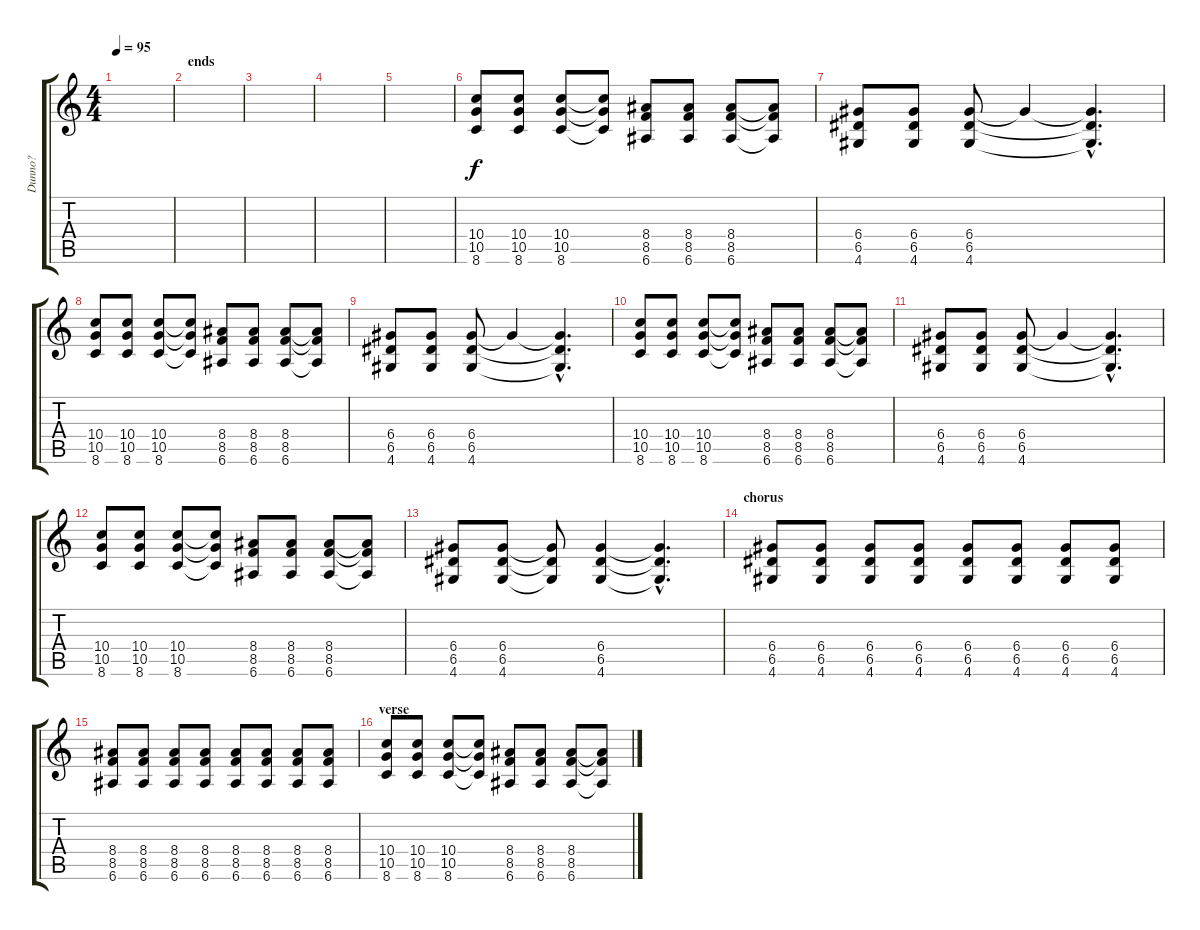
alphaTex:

\track ("Dunno?" "Dunno?") {instrument distortionguitar}
\staff {score tabs}
\tuning (E4 B3 G3 D3 A2 E2) {hide}
\ts (4 4)
\tempo 95
\clef g2
\ks c
|
\section ("" "ends")
|
|
|
|
(10.4 10.5 8.6).8 (10.4 10.5 8.6).8 (10.4 10.5 8.6).8 (10.4{t} 10.5{t} 8.6{t}).8 (8.4 8.5 6.6).8 (8.4 8.5 6.6).8 (8.4 8.5 6.6).8 (8.4{t} 8.5{t} 6.6{t}).8 |
(6.4 6.5 4.6).8 (6.4 6.5 4.6).8 (6.4 6.5 4.6).8 6.4{t}.4 (6.4{hac t} 6.5{hac t} 4.6{hac t}).4{d} |
(10.4 10.5 8.6).8 (10.4 10.5 8.6).8 (10.4 10.5 8.6).8 (10.4{t} 10.5{t} 8.6{t}).8 (8.4 8.5 6.6).8 (8.4 8.5 6.6).8 (8.4 8.5 6.6).8 (8.4{t} 8.5{t} 6.6{t}).8 |
(6.4 6.5 4.6).8 (6.4 6.5 4.6).8 (6.4 6.5 4.6).8 6.4{t}.4 (6.4{hac t} 6.5{hac t} 4.6{hac t}).4{d} |
(10.4 10.5 8.6).8 (10.4 10.5 8.6).8 (10.4 10.5 8.6).8 (10.4{t} 10.5{t} 8.6{t}).8 (8.4 8.5 6.6).8 (8.4 8.5 6.6).8 (8.4 8.5 6.6).8 (8.4{t} 8.5{t} 6.6{t}).8 |
(6.4 6.5 4.6).8 (6.4 6.5 4.6).8 (6.4 6.5 4.6).8 6.4{t}.4 (6.4{hac t} 6.5{hac t} 4.6{hac t}).4{d} |
(10.4 10.5 8.6).8 (10.4 10.5 8.6).8 (10.4 10.5 8.6).8 (10.4{t} 10.5{t} 8.6{t}).8 (8.4 8.5 6.6).8 (8.4 8.5 6.6).8 (8.4 8.5 6.6).8 (8.4{t} 8.5{t} 6.6{t}).8 |
(6.4 6.5 4.6).8 (6.4 6.5 4.6).8 (6.4{t} 6.5{t} 4.6{t}).8 (6.4 6.5 4.6).4 (6.4{hac t} 6.5{hac t} 4.6{hac t}).4{d} |
\section ("" "chorus")
(6.4 6.5 4.6).8 (6.4 6.5 4.6).8 (6.4 6.5 4.6).8 (6.4 6.5 4.6).8 (6.4 6.5 4.6).8 (6.4 6.5 4.6).8 (6.4 6.5 4.6).8 (6.4 6.5 4.6).8 |
(8.4 8.5 6.6).8 (8.4 8.5 6.6).8 (8.4 8.5 6.6).8 (8.4 8.5 6.6).8 (8.4 8.5 6.6).8 (8.4 8.5 6.6).8 (8.4 8.5 6.6).8 (8.4 8.5 6.6).8 |
\section ("" "verse")
(10.4 10.5 8.6).8 (10.4 10.5 8.6).8 (10.4 10.5 8.6).8 (10.4{t} 10.5{t} 8.6{t}).8 (8.4 8.5 6.6).8 (8.4 8.5 6.6).8 (8.4 8.5 6.6).8 (8.4{t} 8.5{t} 6.6{t}).8
